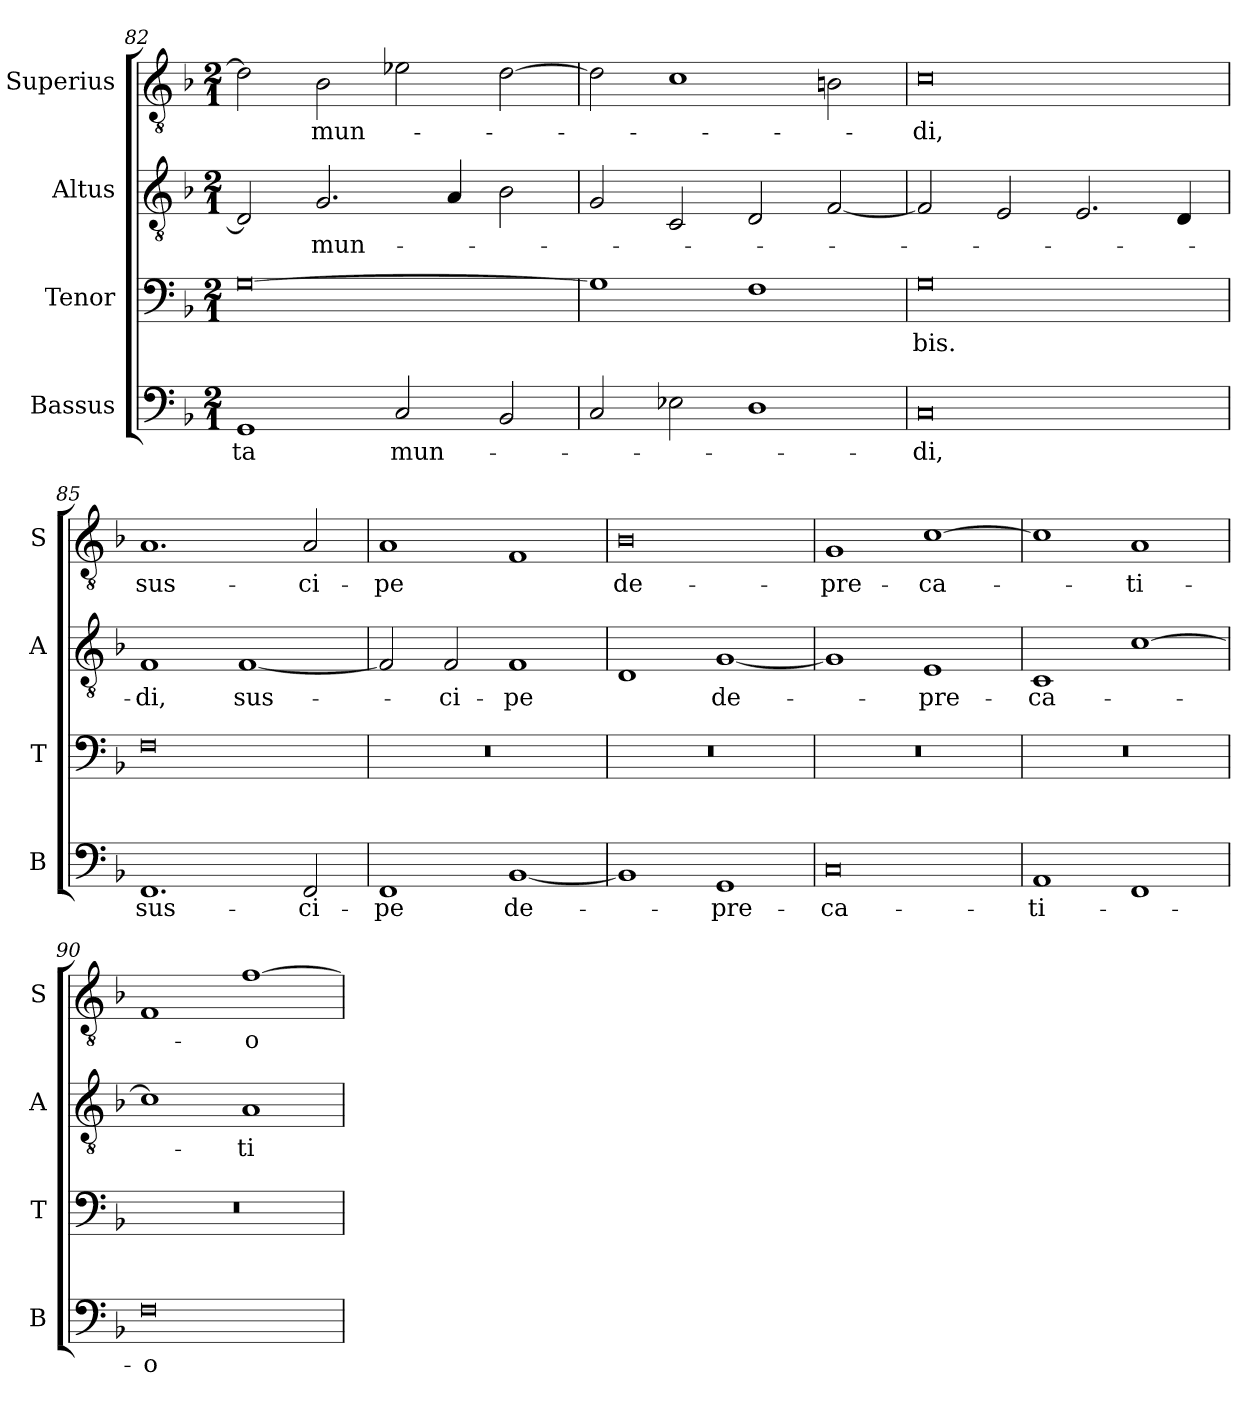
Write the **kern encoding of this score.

**kern	**text	**kern	**text	**kern	**text	**kern	**text
*part4	*part4	*part3	*part3	*part2	*part2	*part1	*part1
*staff4	*staff4	*staff3	*staff3	*staff2	*staff2	*staff1	*staff1
*I"Bassus	*	*I"Tenor	*	*I"Altus	*	*I"Superius	*
*I'B	*	*I'T	*	*I'A	*	*I'S	*
*clefF4	*	*clefF4	*	*clefGv2	*	*clefGv2	*
*k[b-]	*	*k[b-]	*	*k[b-]	*	*k[b-]	*
*d:	*	*d:	*	*d:	*	*d:	*
*M2/1	*	*M2/1	*	*M2/1	*	*M2/1	*
=82	=82	=82	=82	=82	=82	=82	=82
1GG	-ta	[0G	.	2D]	.	2d]	.
.	.	.	.	2.G	mun-	2B-	mun-
2C	mun-	.	.	.	.	2e-X	.
.	.	.	.	4A	.	.	.
2BB-	.	.	.	2B-	.	[2d	.
=83	=83	=83	=83	=83	=83	=83	=83
2C	.	1G]	.	2G	.	2d]	.
2E-X	.	.	.	2C	.	1c	.
1D	.	1F	.	2D	.	.	.
.	.	.	.	[2F	.	2Bn	.
=84	=84	=84	=84	=84	=84	=84	=84
0C	-di,	0G	-bis.	2F]	.	0c	-di,
.	.	.	.	2E	.	.	.
.	.	.	.	2.E	.	.	.
.	.	.	.	4D	.	.	.
=85	=85	=85	=85	=85	=85	=85	=85
1.FF	sus-	0F	.	1F	-di,	1.A	sus-
.	.	.	.	[1F	sus-	.	.
2FF	-ci-	.	.	.	.	2A	-ci-
=86	=86	=86	=86	=86	=86	=86	=86
1FF	-pe	0r	.	2F]	.	1A	-pe
.	.	.	.	2F	-ci-	.	.
[1BB-	de-	.	.	1F	-pe	1F	.
=87	=87	=87	=87	=87	=87	=87	=87
1BB-]	.	0r	.	1D	.	0B-	de-
1GG	-pre-	.	.	[1G	de-	.	.
=88	=88	=88	=88	=88	=88	=88	=88
0C	-ca-	0r	.	1G]	.	1G	-pre-
.	.	.	.	1E	-pre-	[1c	-ca-
=89	=89	=89	=89	=89	=89	=89	=89
1AA	-ti-	0r	.	1C	-ca-	1c]	.
1FF	.	.	.	[1c	.	1A	-ti-
=90	=90	=90	=90	=90	=90	=90	=90
0F	-o-	0r	.	1c]	.	1F	.
.	.	.	.	1A	-ti	[1f	-o-
=	=	=	=	=	=	=	=
*-	*-	*-	*-	*-	*-	*-	*-
